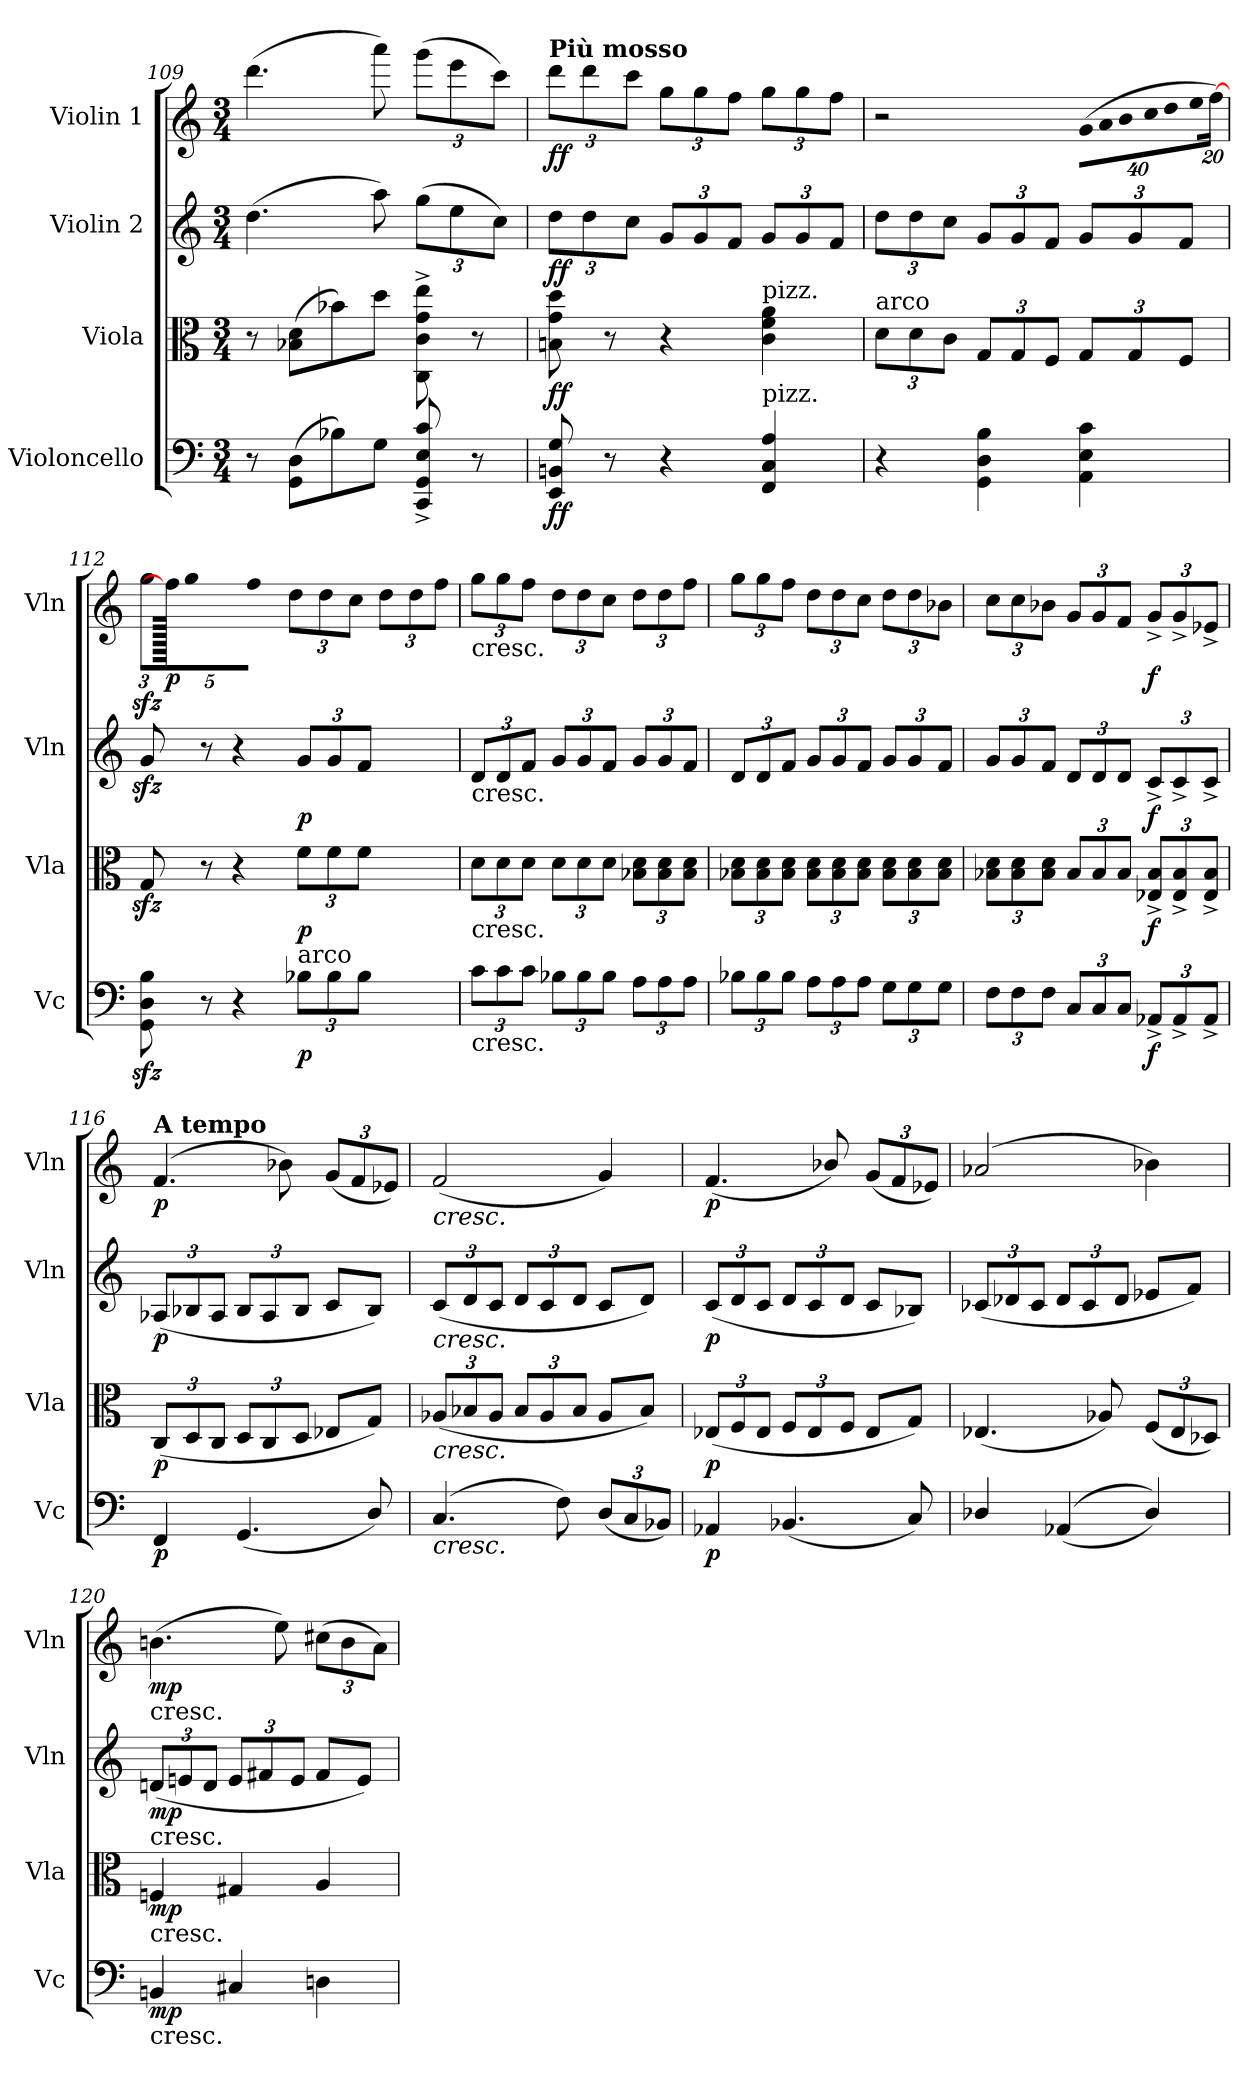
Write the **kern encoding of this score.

**kern	**dynam	**kern	**dynam	**kern	**dynam	**kern	**dynam
*part4	*part4	*part3	*part3	*part2	*part2	*part1	*part1
*staff4	*staff4	*staff3	*staff3	*staff2	*staff2	*staff1	*staff1
*I"Violoncello	*	*I"Viola	*	*I"Violin 2	*	*I"Violin 1	*
*I'Vc	*	*I'Vla	*	*I'Vln	*	*I'Vln	*
*clefF4	*	*clefC3	*	*clefG2	*	*clefG2	*
*k[]	*	*k[]	*	*k[]	*	*k[]	*
*M3/4	*	*M3/4	*	*M3/4	*	*M3/4	*
=109	=109	=109	=109	=109	=109	=109	=109
8r	.	8r	.	(>4.dd\	.	(>4.ddd\	.
(>8GG\ 8D\L	.	(>8B-X\ 8d\L	.	.	.	.	.
8B-X\)	.	8b-X\)	.	.	.	.	.
8G\J	.	8dd\J	.	8aa\)	.	8aaa\)	.
*	*	*	*	*Xbrackettup	*	*Xbrackettup	*
8CC/^ 8GG/^ 8E/^ 8c/^	.	8C\^ 8c\^ 8g\^ 8ee\^	.	(>12gg\L	.	(>12ggg\L	.
.	.	.	.	12ee\	.	12eee\	.
8r	.	8r	.	.	.	.	.
.	.	.	.	12cc\J)	.	12ccc\J)	.
=110	=110	=110	=110	=110	=110	=110	=110
!	!	!	!	!	!	!LO:TX:a:B:t=Più mosso	!
!	!LO:DY:b	!	!LO:DY:b	!	!LO:DY:b	!	!LO:DY:b
8EE/ 8BBn/ 8G/	ff	8Bn\ 8g\ 8dd\	ff	12dd\L	ff	12ddd\L	ff
.	.	.	.	12dd\	.	12ddd\	.
8r	.	8r	.	.	.	.	.
.	.	.	.	12cc\J	.	12ccc\J	.
4r	.	4r	.	12g/L	.	12gg\L	.
.	.	.	.	12g/	.	12gg\	.
.	.	.	.	12f/J	.	12ff\J	.
!	!	!LO:TX:a:t=pizz.	!	!	!	!	!
!LO:TX:a:t=pizz.	!	!	!	!	!	!	!
4FF/ 4C/ 4A/	.	4c\ 4f\ 4a\	.	12g/L	.	12gg\L	.
.	.	.	.	12g/	.	12gg\	.
.	.	.	.	12f/J	.	12ff\J	.
=111	=111	=111	=111	=111	=111	=111	=111
*	*	*Xbrackettup	*	*	*	*	*
!	!	!LO:TX:a:t=arco	!	!	!	!	!
4r	.	12d\L	.	12dd\L	.	2r	.
.	.	12d\	.	12dd\	.	.	.
.	.	12c\J	.	12cc\J	.	.	.
4GG\ 4D\ 4B\	.	12G/L	.	12g/L	.	.	.
.	.	12G/	.	12g/	.	.	.
.	.	12F/J	.	12f/J	.	.	.
!	!	!	!	!	!	!LO:N:vis=16	!
4AA\ 4E\ 4c\	.	12G/L	.	12g/L	.	(>640%23g\LL	.
!	!	!	!	!	!	!LO:N:vis=16	!
.	.	.	.	.	.	640%23a\	.
!	!	!	!	!	!	!LO:N:vis=16	!
.	.	.	.	.	.	640%23b\	.
.	.	12G/	.	12g/	.	.	.
!	!	!	!	!	!	!LO:N:vis=16	!
.	.	.	.	.	.	640%23cc\	.
!	!	!	!	!	!	!LO:N:vis=16	!
.	.	.	.	.	.	640%23dd\	.
.	.	12F/J	.	12f/J	.	.	.
!	!	!	!	!	!	!LO:N:vis=16	!
.	.	.	.	.	.	640%23ee\	.
.	.	.	.	.	.	[320%11ff\JJ)	.
=112	=112	=112	=112	=112	=112	=112	=112
8GG\zz< 8D\zz< 8B\zz<	.	8Gzz</	.	8gzz</	.	12ggzz<\L	.
!	!	!	!	!	!	!	!LO:DY:b
.	.	.	.	.	.	640ff\JJ]	p
.	.	.	.	.	.	12gg\	.
8r	.	8r	.	8r	.	.	.
.	.	.	.	.	.	12ff\J	.
4r	.	4r	.	4r	.	.	.
.	.	.	.	.	.	12dd\L	.
.	.	.	.	.	.	12dd\	.
.	.	.	.	.	.	12cc\J	.
*Xbrackettup	*	*	*	*	*	*	*
!LO:TX:a:t=arco	!	!	!	!	!	!	!
!	!LO:DY:b	!	!LO:DY:b	!	!LO:DY:b	!	!
12B-X\L	p	12f\L	p	12g/L	p	.	.
.	.	.	.	.	.	12dd\L	.
12B-\	.	12f\	.	12g/	.	.	.
.	.	.	.	.	.	12dd\	.
12B-\J	.	12f\J	.	12f/J	.	.	.
.	.	.	.	.	.	12ff\J	.
640ryy	.	640ryy	.	640ryy	.	.	.
=113	=113	=113	=113	=113	=113	=113	=113
!	!	!	!	!	!	!LO:TX:b:t=cresc.	!
!	!	!	!	!LO:TX:b:t=cresc.	!	!	!
!	!	!LO:TX:b:t=cresc.	!	!	!	!	!
!LO:TX:b:t=cresc.	!	!	!	!	!	!	!
12c\L	.	12d\L	.	12d/L	.	12gg\L	.
12c\	.	12d\	.	12d/	.	12gg\	.
12c\J	.	12d\J	.	12f/J	.	12ff\J	.
12B-X\L	.	12d\L	.	12g/L	.	12dd\L	.
12B-\	.	12d\	.	12g/	.	12dd\	.
12B-\J	.	12d\J	.	12f/J	.	12cc\J	.
12A\L	.	12B-X\ 12d\L	.	12g/L	.	12dd\L	.
12A\	.	12B-\ 12d\	.	12g/	.	12dd\	.
12A\J	.	12B-\ 12d\J	.	12f/J	.	12ff\J	.
=114	=114	=114	=114	=114	=114	=114	=114
12B-X\L	.	12B-X\ 12d\L	.	12d/L	.	12gg\L	.
12B-\	.	12B-\ 12d\	.	12d/	.	12gg\	.
12B-\J	.	12B-\ 12d\J	.	12f/J	.	12ff\J	.
12A\L	.	12B-\ 12d\L	.	12g/L	.	12dd\L	.
12A\	.	12B-\ 12d\	.	12g/	.	12dd\	.
12A\J	.	12B-\ 12d\J	.	12f/J	.	12cc\J	.
12G\L	.	12B-\ 12d\L	.	12g/L	.	12dd\L	.
12G\	.	12B-\ 12d\	.	12g/	.	12dd\	.
12G\J	.	12B-\ 12d\J	.	12f/J	.	12b-X\J	.
=115	=115	=115	=115	=115	=115	=115	=115
12F\L	.	12B-X\ 12d\L	.	12g/L	.	12cc\L	.
12F\	.	12B-\ 12d\	.	12g/	.	12cc\	.
12F\J	.	12B-\ 12d\J	.	12f/J	.	12b-X\J	.
12C/L	.	12B-/L	.	12d/L	.	12g/L	.
12C/	.	12B-/	.	12d/	.	12g/	.
12C/J	.	12B-/J	.	12d/J	.	12f/J	.
!	!LO:DY:b	!	!LO:DY:b	!	!LO:DY:b	!	!LO:DY:b
12AA-X^/L	f	12E-X/^ 12B-/^L	f	12c^/L	f	12g^/L	f
12AA-^/	.	12E-/^ 12B-/^	.	12c^/	.	12g^/	.
12AA-^/J	.	12E-/^ 12B-/^J	.	12c^/J	.	12e-X^/J	.
=116	=116	=116	=116	=116	=116	=116	=116
!	!	!	!	!	!	!LO:TX:a:B:t=A tempo	!
!	!LO:DY:b	!	!LO:DY:b	!	!LO:DY:b	!	!LO:DY:b
4FF/	p	(<12C/L	p	(<12A-X/L	p	(>4.f/	p
.	.	12D/	.	12B-X/	.	.	.
.	.	12C/J	.	12A-/J	.	.	.
(<4.GG/	.	12D/L	.	12B-/L	.	.	.
.	.	12C/	.	12A-/	.	.	.
.	.	.	.	.	.	8b-X\)	.
.	.	12D/J	.	12B-/J	.	.	.
.	.	8E-X/L	.	8c/L	.	(<12g/L	.
.	.	.	.	.	.	12f/	.
8D/)	.	8G/J)	.	8B-/J)	.	.	.
.	.	.	.	.	.	12e-X/J)	.
=117	=117	=117	=117	=117	=117	=117	=117
!	!LO:HP:b	!	!LO:HP:b	!	!LO:HP:b	!	!LO:HP:b
(>4.C/	<	(<12A-X/L	<	(<12c/L	<	(<2f/	<
.	.	12B-X/	.	12d/	.	.	.
.	.	12A-/J	.	12c/J	.	.	.
.	.	12B-/L	.	12d/L	.	.	.
.	.	12A-/	.	12c/	.	.	.
8F\)	.	.	.	.	.	.	.
.	.	12B-/J	.	12d/J	.	.	.
(<12D/L	.	8A-/L	.	8c/L	.	4g/)	.
12C/	.	.	.	.	.	.	.
.	.	8B-/J)	.	8d/J)	.	.	.
12BB-X/J)	.	.	.	.	.	.	.
=118	=118	=118	=118	=118	=118	=118	=118
!	!LO:DY:b	!	!LO:DY:b	!	!LO:DY:b	!	!LO:DY:b
4AA-X/	p	(<12E-X/L	p	(<12c/L	p	(<4.f/	p
.	.	12F/	.	12d/	.	.	.
.	.	12E-/J	.	12c/J	.	.	.
(<4.BB-X/	.	12F/L	.	12d/L	.	.	.
.	.	12E-/	.	12c/	.	.	.
.	.	.	.	.	.	8b-X/)	.
.	.	12F/J	.	12d/J	.	.	.
.	.	8E-/L	.	8c/L	.	(<12g/L	.
.	.	.	.	.	.	12f/	.
8C/)	.	8G/J)	.	8B-X/J)	.	.	.
.	.	.	.	.	.	12e-X/J)	.
=119	=119	=119	=119	=119	=119	=119	=119
4D-X/	.	(<4.E-X/	.	(<12c-X/L	.	(>2a-X/	.
.	.	.	.	12d-X/	.	.	.
.	.	.	.	12c-/J	.	.	.
(<(<4AA-X/	.	.	.	12d-/L	.	.	.
.	.	.	.	12c-/	.	.	.
.	.	8A-X/)	.	.	.	.	.
.	.	.	.	12d-/J	.	.	.
4D-/))	.	(<12F/L	.	8e-X/L	.	4b-X\)	.
.	.	12E-/	.	.	.	.	.
.	.	.	.	8f/J)	.	.	.
.	.	12D-X/J)	.	.	.	.	.
.	[	.	[	.	[	.	[
=120	=120	=120	=120	=120	=120	=120	=120
!	!	!	!	!	!	!LO:TX:b:t=cresc.	!
!	!	!	!	!LO:TX:b:t=cresc.	!	!	!
!	!	!LO:TX:b:t=cresc.	!	!	!	!	!
!LO:TX:b:t=cresc.	!	!	!	!	!	!	!
!	!LO:DY:b	!	!LO:DY:b	!	!LO:DY:b	!	!LO:DY:b
4BBn/	mp	4Fn/	mp	(<12dn/L	mp	(>4.bn\	mp
.	.	.	.	12en/	.	.	.
.	.	.	.	12d/J	.	.	.
4C#X/	.	4G#X/	.	12e/L	.	.	.
.	.	.	.	12f#X/	.	.	.
.	.	.	.	.	.	8ee\)	.
.	.	.	.	12e/J	.	.	.
4Dn\	.	4A/	.	8f#/L	.	(>12cc#X\L	.
.	.	.	.	.	.	12b\	.
.	.	.	.	8e/J)	.	.	.
.	.	.	.	.	.	12a\J)	.
=	=	=	=	=	=	=	=
*-	*-	*-	*-	*-	*-	*-	*-
